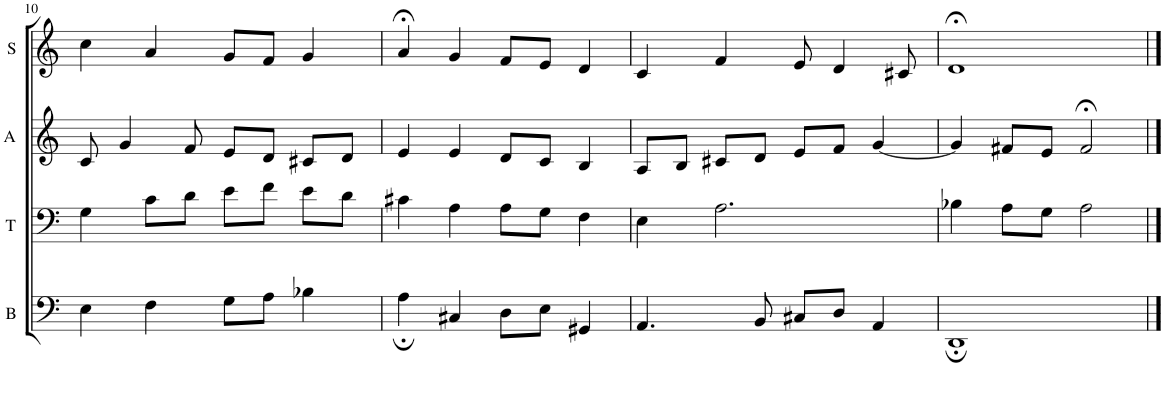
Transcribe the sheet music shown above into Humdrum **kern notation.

**kern	**kern	**kern	**kern
*part4	*part3	*part2	*part1
*staff4	*staff3	*staff2	*staff1
*I"B	*I"T	*I"A	*I"S
*I'B	*I'T	*I'A	*I'S
!!LO:PB:g=z
*clefF4	*clefF4	*clefG2	*clefG2
*k[]	*k[]	*k[]	*k[]
*M4/4	*M4/4	*M4/4	*M4/4
=10	=10	=10	=10
4E\	4G\	8c/	4cc\
.	.	4g/	.
4F\	8c\L	.	4a/
.	8d\J	8f/	.
8G\L	8e\L	8e/L	8g/L
8A\J	8f\J	8d/J	8f/J
4B-X\	8e\L	8c#X/L	4g/
.	8d\J	8d/J	.
=11	=11	=11	=11
4A;\	4c#X\	4e/	4a;</
4C#X/	4A\	4e/	4g/
8D\L	8A\L	8d/L	8f/L
8E\J	8G\J	8c/J	8e/J
4GG#X/	4F\	4B/	4d/
=12	=12	=12	=12
4.AA/	4E\	8A/L	4c/
.	.	8B/J	.
.	2.A\	8c#X/L	4f/
8BB/	.	8d/J	.
8C#X/L	.	8e/L	8e/
8D/J	.	8f/J	4d/
4AA/	.	[4g/	.
.	.	.	8c#X/
=13	=13	=13	=13
1DD;	4B-X\	4g/]	1d;<
.	8A\L	8f#X/L	.
.	8G\J	8e/J	.
.	2A\	2f#;</	.
==	==	==	==
*-	*-	*-	*-
